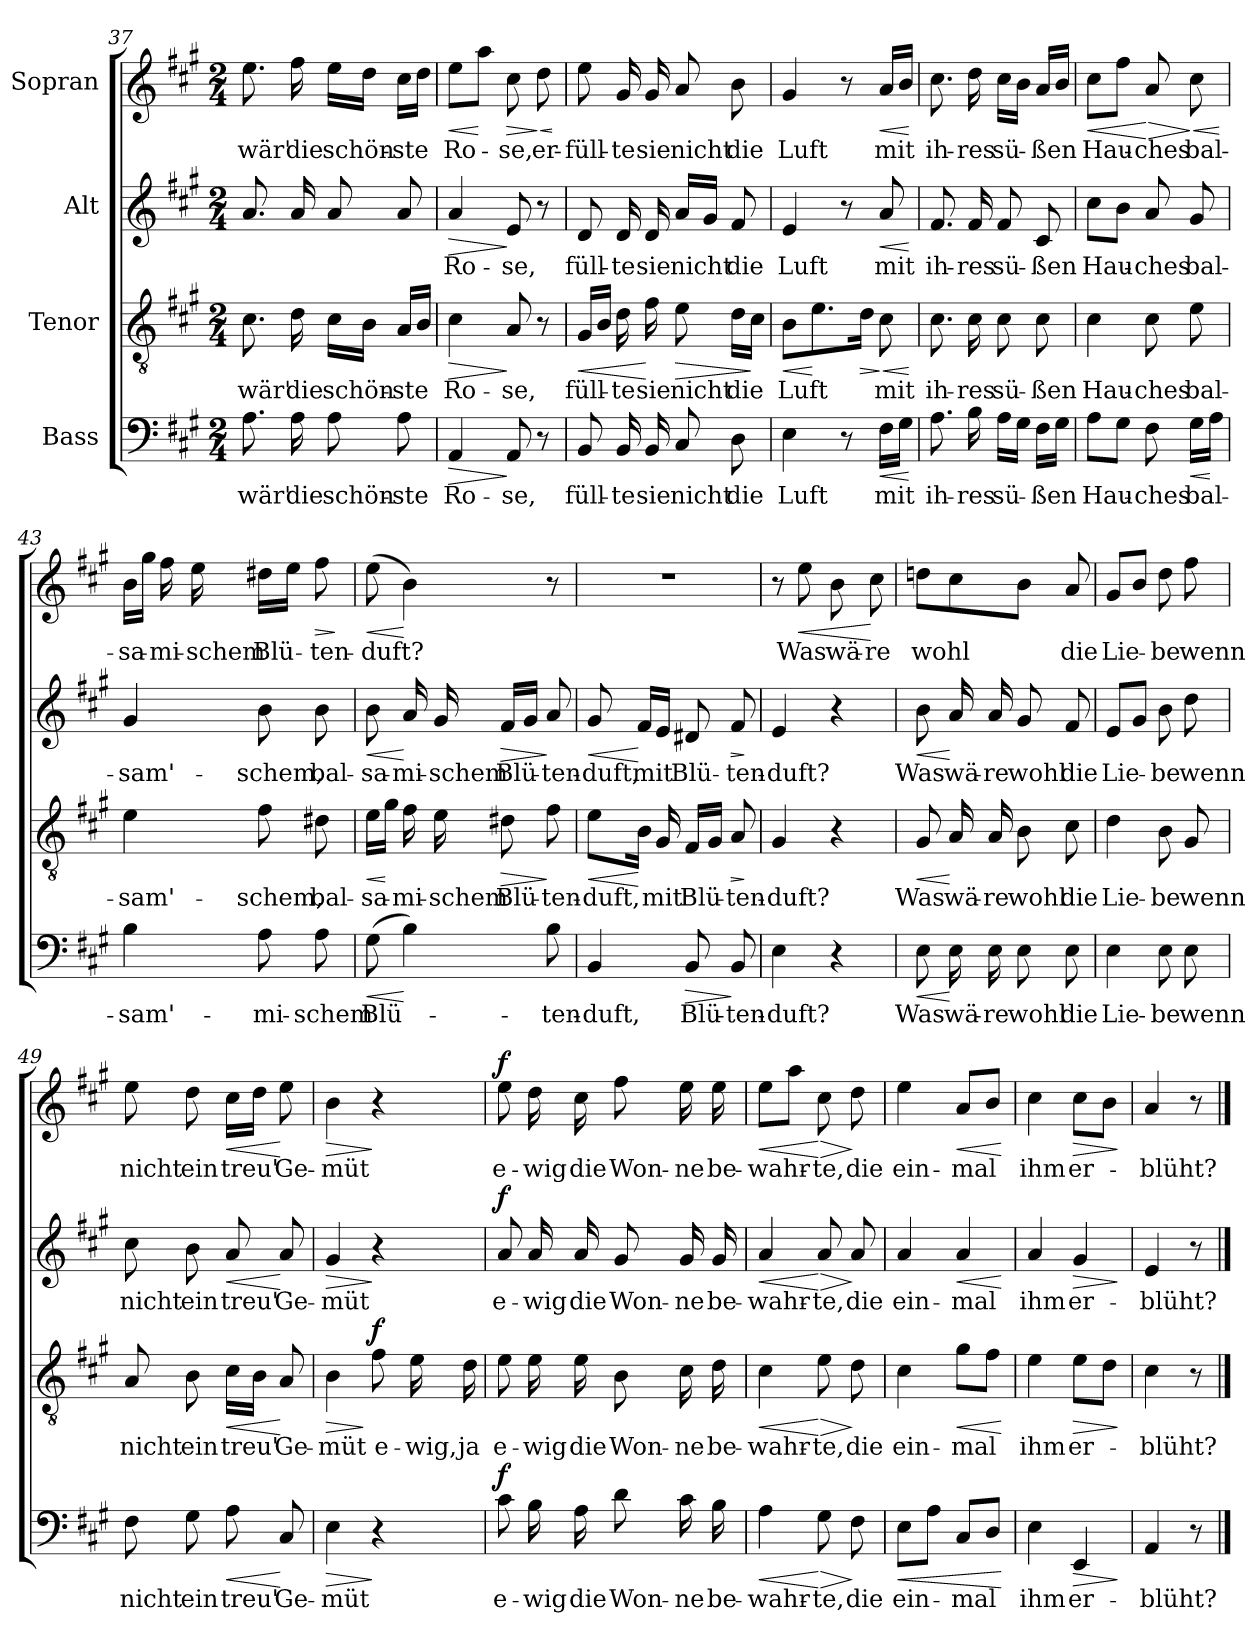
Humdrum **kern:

**kern	**text	**dynam	**kern	**text	**dynam	**kern	**text	**dynam	**kern	**text	**dynam
*part4	*part4	*part4	*part3	*part3	*part3	*part2	*part2	*part2	*part1	*part1	*part1
*staff4	*staff4	*staff4	*staff3	*staff3	*staff3	*staff2	*staff2	*staff2	*staff1	*staff1	*staff1
*I"Bass	*	*	*I"Tenor	*	*	*I"Alt	*	*	*I"Sopran	*	*
*clefF4	*	*	*clefGv2	*	*	*clefG2	*	*	*clefG2	*	*
*k[f#c#g#]	*	*	*k[f#c#g#]	*	*	*k[f#c#g#]	*	*	*k[f#c#g#]	*	*
*M2/4	*	*	*M2/4	*	*	*M2/4	*	*	*M2/4	*	*
=37	=37	=37	=37	=37	=37	=37	=37	=37	=37	=37	=37
!	!LO:LY:b	!	!	!LO:LY:b	!	!	!	!	!	!LO:LY:b	!
8.A\	wär'	.	8.c#\	wär'	.	8.a/	.	.	8.ee\	wär'	.
!	!LO:LY:b	!	!	!LO:LY:b	!	!	!	!	!	!LO:LY:b	!
16A\	die	.	16d\	die	.	16a/	.	.	16ff#\	die	.
!	!LO:LY:b	!	!	!LO:LY:b	!	!	!	!	!	!LO:LY:b	!
8A\	schön-	.	16c#\LL	schön-	.	8a/	.	.	16ee\LL	schön-	.
.	.	.	16B\JJ	.	.	.	.	.	16dd\JJ	.	.
!	!LO:LY:b	!	!	!LO:LY:b	!	!	!	!	!	!LO:LY:b	!
8A\	-ste	.	16A/LL	-ste	.	8a/	.	.	16cc#\LL	-ste	.
.	.	.	16B/JJ	.	.	.	.	.	16dd\JJ	.	.
=38	=38	=38	=38	=38	=38	=38	=38	=38	=38	=38	=38
!	!LO:LY:b	!LO:HP:b	!	!LO:LY:b	!LO:HP:b	!	!LO:LY:b	!LO:HP:b	!	!LO:LY:b	!LO:HP:b
4AA/	Ro-	>	4c#\	Ro-	>	4a/	Ro-	>	8ee\L	Ro-	<
.	.	.	.	.	.	.	.	.	8aa\J	.	[
!	!LO:LY:b	!	!	!LO:LY:b	!	!	!LO:LY:b	!	!	!LO:LY:b	!LO:HP:b
8AA/	-se,	]	8A/	-se,	]	8e/	-se,	]	8cc#\	-se,	>
!	!	!	!	!	!	!	!	!	!	!LO:LY:b	!LO:HP:n=1:b
8r	.	.	8r	.	.	8r	.	.	8dd\	er-	] <
.	.	.	.	.	.	.	.	.	.	.	[
=39	=39	=39	=39	=39	=39	=39	=39	=39	=39	=39	=39
!	!LO:LY:b	!	!	!LO:LY:b	!LO:HP:b	!	!LO:LY:b	!	!	!LO:LY:b	!
8BB/	-füll-	.	16G#/LL	füll-	<	8d/	-füll-	.	8ee\	-füll-	.
.	.	.	16B/JJ	.	.	.	.	.	.	.	.
!	!LO:LY:b	!	!	!LO:LY:b	!	!	!LO:LY:b	!	!	!LO:LY:b	!
16BB/	-te	.	16d\	-te	.	16d/	-te	.	16g#/	-te	.
!	!LO:LY:b	!	!	!LO:LY:b	!	!	!LO:LY:b	!	!	!LO:LY:b	!
16BB/	sie	.	16f#\	sie	[	16d/	sie	.	16g#/	sie	.
!	!LO:LY:b	!	!	!LO:LY:b	!LO:HP:b	!	!LO:LY:b	!	!	!LO:LY:b	!
8C#/	nicht	.	8e\	nicht	>	16a/LL	nicht	.	8a/	nicht	.
.	.	.	.	.	.	16g#/JJ	.	.	.	.	.
!	!LO:LY:b	!	!	!LO:LY:b	!	!	!LO:LY:b	!	!	!LO:LY:b	!
8D\	die	.	16d\LL	die	.	8f#/	die	.	8b\	die	.
.	.	.	16c#\JJ	.	]	.	.	.	.	.	.
=40	=40	=40	=40	=40	=40	=40	=40	=40	=40	=40	=40
!	!LO:LY:b	!	!	!LO:LY:b	!LO:HP:b	!	!LO:LY:b	!	!	!LO:LY:b	!
4E\	Luft	.	8B\L	Luft	<	4e/	Luft	.	4g#/	Luft	.
.	.	.	8.e\	.	[	.	.	.	.	.	.
8r	.	.	.	.	.	8r	.	.	8r	.	.
!	!	!	!	!	!LO:HP:b	!	!	!	!	!	!
.	.	.	16d\Jk	.	>	.	.	.	.	.	.
!	!LO:LY:b	!LO:HP:b	!	!LO:LY:b	!LO:HP:n=1:b	!	!LO:LY:b	!LO:HP:b	!	!LO:LY:b	!LO:HP:b
16F#\LL	mit	<	8c#\	mit	] <	8a/	mit	<	16a/LL	mit	<
16G#\JJ	.	.	.	.	.	.	.	.	16b/JJ	.	.
.	.	[	.	.	[	.	.	[	.	.	[
!!LO:PB:g=z
=41	=41	=41	=41	=41	=41	=41	=41	=41	=41	=41	=41
!	!LO:LY:b	!	!	!LO:LY:b	!	!	!LO:LY:b	!	!	!LO:LY:b	!
8.A\	ih-	.	8.c#\	ih-	.	8.f#/	ih-	.	8.cc#\	ih-	.
!	!LO:LY:b	!	!	!LO:LY:b	!	!	!LO:LY:b	!	!	!LO:LY:b	!
16B\	-res	.	16c#\	-res	.	16f#/	-res	.	16dd\	-res	.
!	!LO:LY:b	!	!	!LO:LY:b	!	!	!LO:LY:b	!	!	!LO:LY:b	!
16A\LL	sü-	.	8c#\	sü-	.	8f#/	sü-	.	16cc#\LL	sü-	.
16G#\JJ	.	.	.	.	.	.	.	.	16b\JJ	.	.
!	!LO:LY:b	!	!	!LO:LY:b	!	!	!LO:LY:b	!	!	!LO:LY:b	!
16F#\LL	-ßen	.	8c#\	-ßen	.	8c#/	-ßen	.	16a/LL	-ßen	.
16G#\JJ	.	.	.	.	.	.	.	.	16b/JJ	.	.
=42	=42	=42	=42	=42	=42	=42	=42	=42	=42	=42	=42
!	!LO:LY:b	!	!	!LO:LY:b	!	!	!LO:LY:b	!	!	!LO:LY:b	!LO:HP:b
8A\L	Hau-	.	4c#\	Hau-	.	8cc#\L	Hau-	.	8cc#\L	Hau-	<
8G#\J	.	.	.	.	.	8b\J	.	.	8ff#\J	.	.
!	!LO:LY:b	!	!	!LO:LY:b	!	!	!LO:LY:b	!	!	!LO:LY:b	!LO:HP:n=1:b
8F#\	-ches	.	8c#\	-ches	.	8a/	-ches	.	8a/	-ches	[ >
!	!LO:LY:b	!LO:HP:b	!	!LO:LY:b	!	!	!LO:LY:b	!	!	!LO:LY:b	!LO:HP:n=1:b
16G#\LL	bal-	<	8e\	bal-	.	8g#/	bal-	.	8cc#\	bal-	] <
16A\JJ	.	[	.	.	.	.	.	.	.	.	.
.	.	.	.	.	.	.	.	.	.	.	[
=43	=43	=43	=43	=43	=43	=43	=43	=43	=43	=43	=43
!	!LO:LY:b	!	!	!LO:LY:b	!	!	!LO:LY:b	!	!	!LO:LY:b	!
4B\	-sam'-	.	4e\	-sam'-	.	4g#/	-sam'-	.	16b\LL	-sa-	.
.	.	.	.	.	.	.	.	.	16gg#\JJ	.	.
!	!	!	!	!	!	!	!	!	!	!LO:LY:b	!
.	.	.	.	.	.	.	.	.	16ff#\	-mi-	.
!	!	!	!	!	!	!	!	!	!	!LO:LY:b	!
.	.	.	.	.	.	.	.	.	16ee\	-schem	.
!	!LO:LY:b	!	!	!LO:LY:b	!	!	!LO:LY:b	!	!	!LO:LY:b	!
8A\	-mi-	.	8f#\	-schem,	.	8b\	-schem,	.	16dd#X\LL	Blü-	.
.	.	.	.	.	.	.	.	.	16ee\JJ	.	.
!	!LO:LY:b	!	!	!LO:LY:b	!	!	!LO:LY:b	!	!	!LO:LY:b	!LO:HP:b
8A\	-schem	.	8d#X\	bal-	.	8b\	bal-	.	8ff#\	-ten-	>
.	.	.	.	.	.	.	.	.	.	.	]
=44	=44	=44	=44	=44	=44	=44	=44	=44	=44	=44	=44
!	!LO:LY:b	!LO:HP:b	!	!LO:LY:b	!LO:HP:b	!	!LO:LY:b	!LO:HP:b	!	!LO:LY:b	!LO:HP:b
(8G#\	Blü-	<	16e\LL	-sa-	<	8b\	-sa-	<	(8ee\	-duft?	<
.	.	.	16g#\JJ	.	[	.	.	.	.	.	.
!	!	!	!	!LO:LY:b	!	!	!LO:LY:b	!	!	!	!
4B\)	.	[	16f#\	-mi-	.	16a/	-mi-	[	4b\)	.	[
!	!	!	!	!LO:LY:b	!	!	!LO:LY:b	!	!	!	!
.	.	.	16e\	-schem	.	16g#/	-schem	.	.	.	.
!	!	!	!	!LO:LY:b	!LO:HP:b	!	!LO:LY:b	!LO:HP:b	!	!	!
.	.	.	8d#X\	Blü-	>	16f#/LL	Blü-	>	.	.	.
.	.	.	.	.	.	16g#/JJ	.	.	.	.	.
!	!LO:LY:b	!	!	!LO:LY:b	!	!	!LO:LY:b	!	!	!	!
8B\	-ten-	.	8f#\	-ten-	]	8a/	-ten-	]	8r	.	.
!!LO:LB:g=z
=45	=45	=45	=45	=45	=45	=45	=45	=45	=45	=45	=45
!	!LO:LY:b	!	!	!LO:LY:b	!LO:HP:b	!	!LO:LY:b	!LO:HP:b	!	!	!
4BB/	-duft,	.	8e\L	-duft,	<	8g#/	-duft,	<	2r	.	.
!	!	!	!	!	!	!	!LO:LY:b	!	!	!	!
.	.	.	16B\Jk	.	[	16f#/LL	mit	[	.	.	.
!	!	!	!	!LO:LY:b	!	!	!	!	!	!	!
.	.	.	16G#/	mit	.	16e/JJ	.	.	.	.	.
!	!LO:LY:b	!LO:HP:b	!	!LO:LY:b	!	!	!LO:LY:b	!	!	!	!
8BB/	Blü-	>	16F#/LL	Blü-	.	8d#X/	Blü-	.	.	.	.
.	.	.	16G#/JJ	.	.	.	.	.	.	.	.
!	!LO:LY:b	!	!	!LO:LY:b	!LO:HP:b	!	!LO:LY:b	!LO:HP:b	!	!	!
8BB/	-ten-	]	8A/	-ten-	>	8f#/	-ten-	>	.	.	.
.	.	.	.	.	]	.	.	]	.	.	.
=46	=46	=46	=46	=46	=46	=46	=46	=46	=46	=46	=46
!	!LO:LY:b	!	!	!LO:LY:b	!	!	!LO:LY:b	!	!	!	!
4E\	-duft?	.	4G#/	-duft?	.	4e/	-duft?	.	8r	.	.
!	!	!	!	!	!	!	!	!	!	!LO:LY:b	!LO:HP:b
.	.	.	.	.	.	.	.	.	8ee\	Was	<
!	!	!	!	!	!	!	!	!	!	!LO:LY:b	!
4r	.	.	4r	.	.	4r	.	.	8b\	wä-	.
!	!	!	!	!	!	!	!	!	!	!LO:LY:b	!
.	.	.	.	.	.	.	.	.	8cc#\	-re	[
=47	=47	=47	=47	=47	=47	=47	=47	=47	=47	=47	=47
!	!LO:LY:b	!LO:HP:b	!	!LO:LY:b	!LO:HP:b	!	!LO:LY:b	!LO:HP:b	!	!LO:LY:b	!
8E\	Was	<	8G#/	Was	<	8b\	Was	<	8ddn\L	wohl	.
!	!LO:LY:b	!	!	!LO:LY:b	!	!	!LO:LY:b	!	!	!	!
16E\	wä-	[	16A/	wä-	[	16a/	wä-	[	8cc#\	.	.
!	!LO:LY:b	!	!	!LO:LY:b	!	!	!LO:LY:b	!	!	!	!
16E\	-re	.	16A/	-re	.	16a/	-re	.	.	.	.
!	!LO:LY:b	!	!	!LO:LY:b	!	!	!LO:LY:b	!	!	!	!
8E\	wohl	.	8B\	wohl	.	8g#/	wohl	.	8b\J	.	.
!	!LO:LY:b	!	!	!LO:LY:b	!	!	!LO:LY:b	!	!	!LO:LY:b	!
8E\	die	.	8c#\	die	.	8f#/	die	.	8a/	die	.
=48	=48	=48	=48	=48	=48	=48	=48	=48	=48	=48	=48
!	!LO:LY:b	!	!	!LO:LY:b	!	!	!LO:LY:b	!	!	!LO:LY:b	!
4E\	Lie-	.	4d\	Lie-	.	8e/L	Lie-	.	8g#/L	Lie-	.
.	.	.	.	.	.	8g#/J	.	.	8b/J	.	.
!	!LO:LY:b	!	!	!LO:LY:b	!	!	!LO:LY:b	!	!	!LO:LY:b	!
8E\	-be	.	8B\	-be	.	8b\	-be	.	8dd\	-be	.
!	!LO:LY:b	!	!	!LO:LY:b	!	!	!LO:LY:b	!	!	!LO:LY:b	!
8E\	wenn	.	8G#/	wenn	.	8dd\	wenn	.	8ff#\	wenn	.
=49	=49	=49	=49	=49	=49	=49	=49	=49	=49	=49	=49
!	!LO:LY:b	!	!	!LO:LY:b	!	!	!LO:LY:b	!	!	!LO:LY:b	!
8F#\	nicht	.	8A/	nicht	.	8cc#\	nicht	.	8ee\	nicht	.
!	!LO:LY:b	!	!	!LO:LY:b	!	!	!LO:LY:b	!	!	!LO:LY:b	!
8G#\	ein	.	8B\	ein	.	8b\	ein	.	8dd\	ein	.
!	!LO:LY:b	!LO:HP:b	!	!LO:LY:b	!LO:HP:b	!	!LO:LY:b	!LO:HP:b	!	!LO:LY:b	!LO:HP:b
8A\	treu'	<	16c#\LL	treu'	<	8a/	treu'	<	16cc#\LL	treu'	<
.	.	.	16B\JJ	.	.	.	.	.	16dd\JJ	.	.
!	!LO:LY:b	!	!	!LO:LY:b	!	!	!LO:LY:b	!	!	!LO:LY:b	!
8C#/	Ge-	[	8A/	Ge-	[	8a/	Ge-	[	8ee\	Ge-	[
!!LO:LB:g=z
=50	=50	=50	=50	=50	=50	=50	=50	=50	=50	=50	=50
!	!LO:LY:b	!LO:HP:b	!	!LO:LY:b	!LO:HP:b	!	!LO:LY:b	!LO:HP:b	!	!LO:LY:b	!LO:HP:b
4E\	-müt	>	4B\	-müt	>	4g#/	-müt	>	4b\	-müt	>
!	!	!	!	!LO:LY:b	!LO:DY:n=1:a	!	!	!	!	!	!
4r	.	]	8f#\	e-	] f	4r	.	]	4r	.	]
!	!	!	!	!LO:LY:b	!	!	!	!	!	!	!
.	.	.	16e\	-wig,	.	.	.	.	.	.	.
!	!	!	!	!LO:LY:b	!	!	!	!	!	!	!
.	.	.	16d\	ja	.	.	.	.	.	.	.
=51	=51	=51	=51	=51	=51	=51	=51	=51	=51	=51	=51
!	!LO:LY:b	!LO:DY:a	!	!LO:LY:b	!	!	!LO:LY:b	!LO:DY:a	!	!LO:LY:b	!LO:DY:a
8c#\	e-	f	8e\	e-	.	8a/	e-	f	8ee\	e-	f
!	!LO:LY:b	!	!	!LO:LY:b	!	!	!LO:LY:b	!	!	!LO:LY:b	!
16B\	-wig	.	16e\	-wig	.	16a/	-wig	.	16dd\	-wig	.
!	!LO:LY:b	!	!	!LO:LY:b	!	!	!LO:LY:b	!	!	!LO:LY:b	!
16A\	die	.	16e\	die	.	16a/	die	.	16cc#\	die	.
!	!LO:LY:b	!	!	!LO:LY:b	!	!	!LO:LY:b	!	!	!LO:LY:b	!
8d\	Won-	.	8B\	Won-	.	8g#/	Won-	.	8ff#\	Won-	.
!	!LO:LY:b	!	!	!LO:LY:b	!	!	!LO:LY:b	!	!	!LO:LY:b	!
16c#\	-ne	.	16c#\	-ne	.	16g#/	-ne	.	16ee\	-ne	.
!	!LO:LY:b	!	!	!LO:LY:b	!	!	!LO:LY:b	!	!	!LO:LY:b	!
16B\	be-	.	16d\	be-	.	16g#/	be-	.	16ee\	be-	.
=52	=52	=52	=52	=52	=52	=52	=52	=52	=52	=52	=52
!	!LO:LY:b	!LO:HP:b	!	!LO:LY:b	!LO:HP:b	!	!LO:LY:b	!LO:HP:b	!	!LO:LY:b	!LO:HP:b
4A\	-wahr-	<	4c#\	-wahr-	<	4a/	-wahr-	<	8ee\L	-wahr-	<
.	.	.	.	.	.	.	.	.	8aa\J	.	.
!	!LO:LY:b	!LO:HP:n=1:b	!	!LO:LY:b	!LO:HP:n=1:b	!	!LO:LY:b	!LO:HP:n=1:b	!	!LO:LY:b	!LO:HP:n=1:b
8G#\	-te,	[ >	8e\	-te,	[ >	8a/	-te,	[ >	8cc#\	-te,	[ >
!	!LO:LY:b	!	!	!LO:LY:b	!	!	!LO:LY:b	!	!	!LO:LY:b	!
8F#\	die	]	8d\	die	]	8a/	die	]	8dd\	die	]
=53	=53	=53	=53	=53	=53	=53	=53	=53	=53	=53	=53
!	!LO:LY:b	!LO:HP:b	!	!LO:LY:b	!	!	!LO:LY:b	!	!	!LO:LY:b	!
8E\L	ein-	<	4c#\	ein-	.	4a/	ein-	.	4ee\	ein-	.
8A\J	.	.	.	.	.	.	.	.	.	.	.
!	!LO:LY:b	!	!	!LO:LY:b	!LO:HP:b	!	!LO:LY:b	!LO:HP:b	!	!LO:LY:b	!LO:HP:b
8C#/L	-mal	.	8g#\L	-mal	<	4a/	-mal	<	8a/L	-mal	<
8D/J	.	.	8f#\J	.	.	.	.	.	8b/J	.	.
.	.	[	.	.	[	.	.	[	.	.	[
=54	=54	=54	=54	=54	=54	=54	=54	=54	=54	=54	=54
!	!LO:LY:b	!	!	!LO:LY:b	!	!	!LO:LY:b	!	!	!LO:LY:b	!
4E\	ihm	.	4e\	ihm	.	4a/	ihm	.	4cc#\	ihm	.
!	!LO:LY:b	!LO:HP:b	!	!LO:LY:b	!LO:HP:b	!	!LO:LY:b	!LO:HP:b	!	!LO:LY:b	!LO:HP:b
4EE/	er-	>	8e\L	er-	>	4g#/	er-	>	8cc#\L	er-	>
.	.	.	8d\J	.	.	.	.	.	8b\J	.	.
.	.	]	.	.	]	.	.	]	.	.	]
=55	=55	=55	=55	=55	=55	=55	=55	=55	=55	=55	=55
!	!LO:LY:b	!	!	!LO:LY:b	!	!	!LO:LY:b	!	!	!LO:LY:b	!
4AA/	-blüht?	.	4c#\	-blüht?	.	4e/	-blüht?	.	4a/	-blüht?	.
8r	.	.	8r	.	.	8r	.	.	8r	.	.
==	==	==	==	==	==	==	==	==	==	==	==
*-	*-	*-	*-	*-	*-	*-	*-	*-	*-	*-	*-
